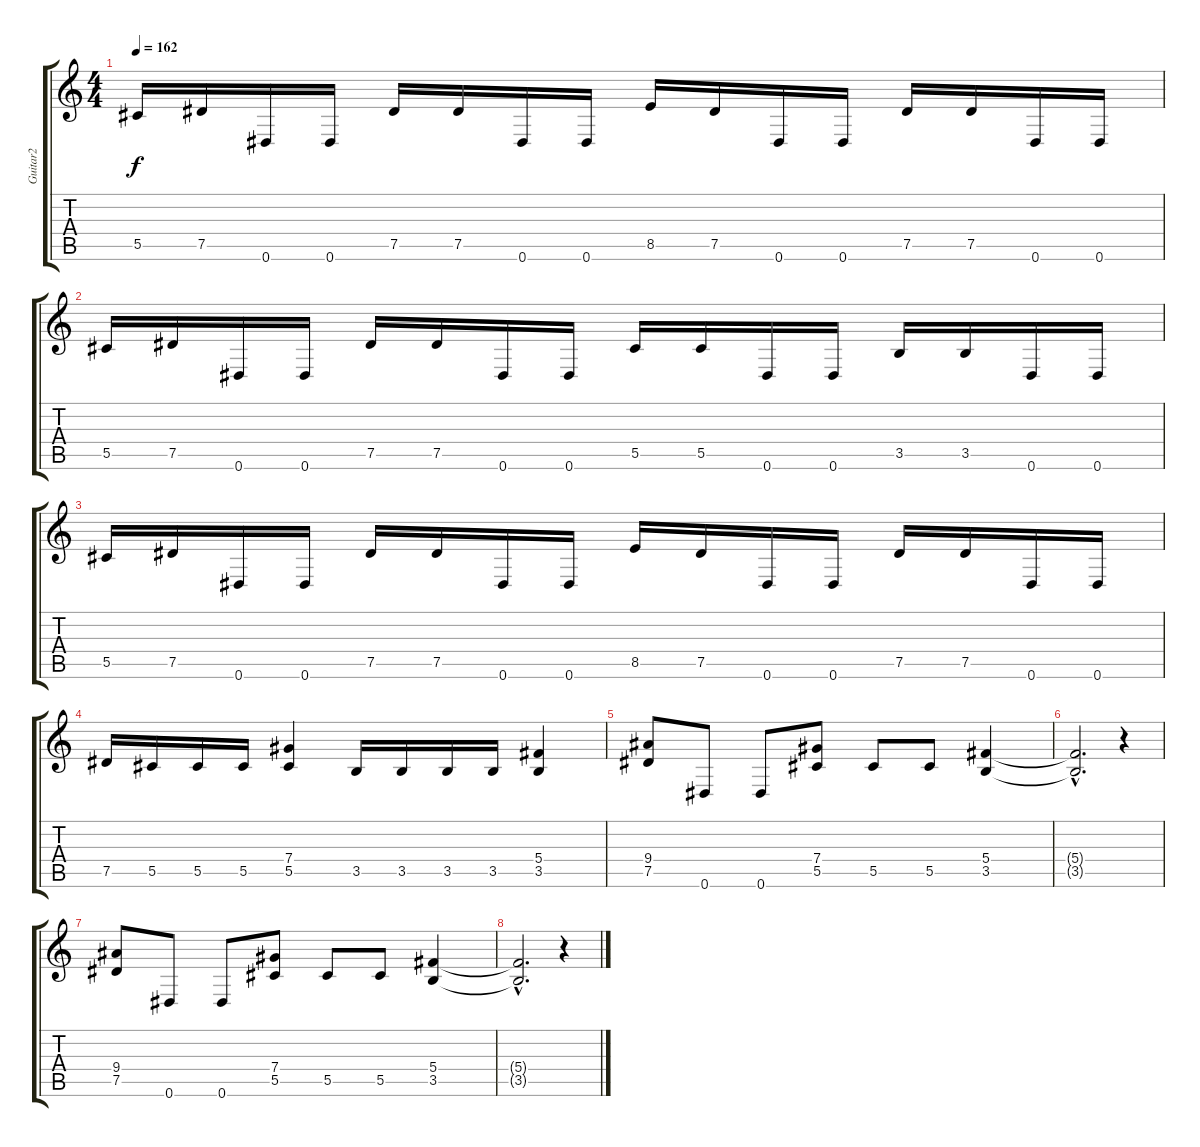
\track ("Guitar2" "Guitar2") {instrument distortionguitar}
\staff {score tabs}
\tuning (Eb4 Bb3 Gb3 Db3 Ab2 Eb2) {hide}
\ts (4 4)
\tempo 162
\clef g2
\ks c
5.5.16{dy f} 7.5.16 0.6.16 0.6.16 7.5.16 7.5.16 0.6.16 0.6.16 8.5.16 7.5.16 0.6.16 0.6.16 7.5.16 7.5.16 0.6.16 0.6.16 |
5.5.16 7.5.16 0.6.16 0.6.16 7.5.16 7.5.16 0.6.16 0.6.16 5.5.16 5.5.16 0.6.16 0.6.16 3.5.16 3.5.16 0.6.16 0.6.16 |
5.5.16 7.5.16 0.6.16 0.6.16 7.5.16 7.5.16 0.6.16 0.6.16 8.5.16 7.5.16 0.6.16 0.6.16 7.5.16 7.5.16 0.6.16 0.6.16 |
7.5.16 5.5.16 5.5.16 5.5.16 (7.4 5.5).4 3.5.16 3.5.16 3.5.16 3.5.16 (5.4 3.5).4 |
(9.4 7.5).8 0.6.8 0.6.8 (7.4 5.5).8 5.5.8 5.5.8 (5.4 3.5).4 |
(5.4{hac t} 3.5{hac t}).2{d} r.4 |
(9.4 7.5).8 0.6.8 0.6.8 (7.4 5.5).8 5.5.8 5.5.8 (5.4 3.5).4 |
(5.4{hac t} 3.5{hac t}).2{d} r.4
